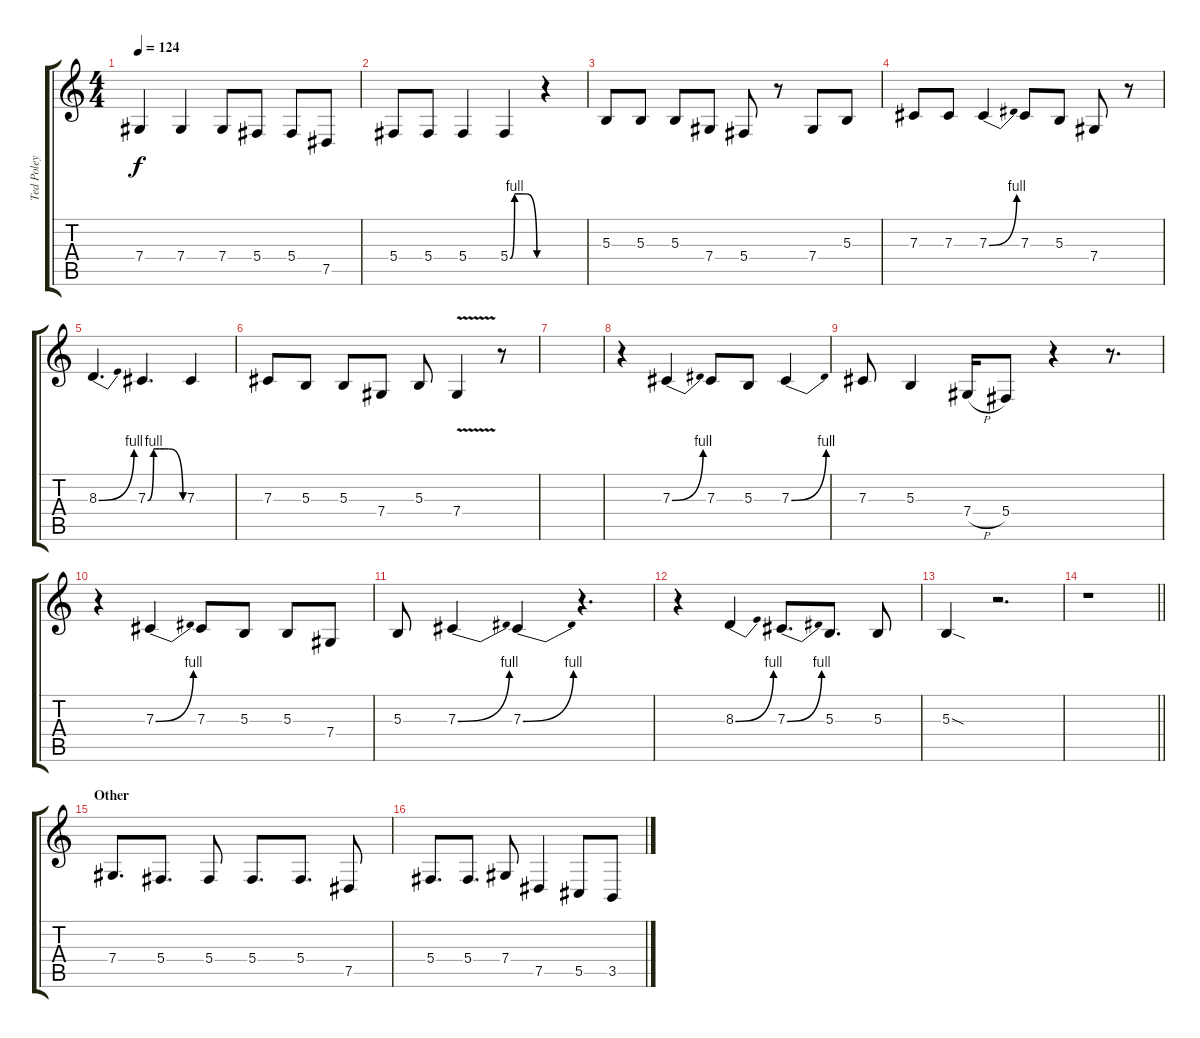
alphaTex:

\track ("Ted Poley" "Ted Poley") {instrument tangoaccordion}
\staff {score tabs}
\tuning (Eb4 Bb3 Gb3 Db3 Ab2 Eb2) {hide}
\ts (4 4)
\tempo 124
\clef g2
\ks c
7.4.4{dy f} 7.4.4 7.4.8 5.4.8 5.4.8 7.5.8 |
5.4.8 5.4.8 5.4.4 5.4{be (custom 0 0 10 4 20 4 30 4 35 4 60 0)}.4 r.4 |
5.3.8 5.3.8 5.3.8 7.4.8 5.4.8 r.8 7.4.8 5.3.8 |
7.3.8 7.3.8 7.3{be (bend 0 0 60 4)}.4 7.3.8 5.3.8 7.4.8 r.8 |
8.3{be (bend 0 0 60 4)}.4{d} 7.3{be (custom 0 0 10 4 20 4 30 4 35 4 60 0)}.4{d} 7.3.4 |
7.3.8 5.3.8 5.3.8 7.4.8 5.3.8 7.4{v}.4 r.8 |
|
r.4 7.3{be (bend 0 0 60 4)}.4 7.3.8 5.3.8 7.3{be (bend 0 0 60 4)}.4 |
7.3.8 5.3.4 7.4{h}.16 5.4.8 r.4 r.8{d} |
r.4 7.3{be (bend 0 0 60 4)}.4 7.3.8 5.3.8 5.3.8 7.4.8 |
5.3.8 7.3{be (bend 0 0 60 4)}.4 7.3{be (bend 0 0 60 4)}.4 r.4{d} |
r.4 8.3{be (bend 0 0 60 4)}.4 7.3{be (bend 0 0 60 4)}.8{d} 5.3.8{d} 5.3.8 |
5.3{sod}.4 r.2{d} |
\barLineRight lightlight
r.1 |
\section ("" "Other")
7.4.8{d volume 8} 5.4.8{d} 5.4.8 5.4.8{d} 5.4.8{d} 7.5.8 |
5.4.8{d} 5.4.8{d} 7.4.8 7.5.4 5.5.8 3.5.8
